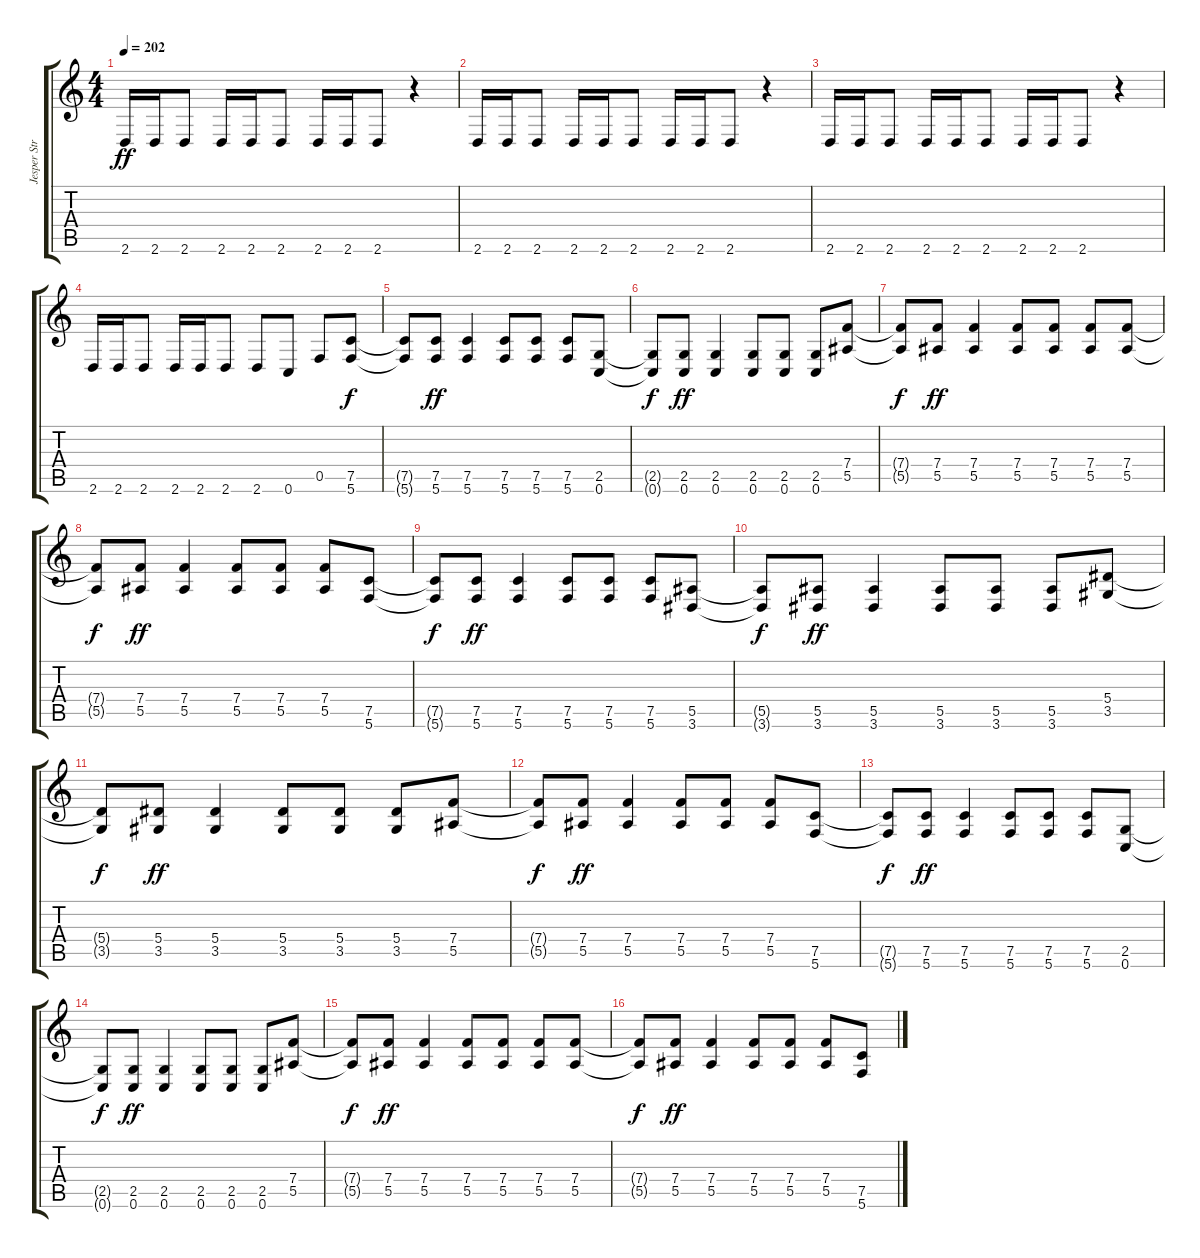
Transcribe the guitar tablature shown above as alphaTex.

\track ("Jesper Stromblad" "Jesper Str") {instrument distortionguitar}
\staff {score tabs}
\tuning (C4 G3 Eb3 Bb2 F2 C2) {hide}
\ts (4 4)
\tempo 202
\clef g2
\ks c
2.6.16{dy ff} 2.6.16 2.6.8 2.6.16 2.6.16 2.6.8 2.6.16 2.6.16 2.6.8 r.4 |
2.6.16 2.6.16 2.6.8 2.6.16 2.6.16 2.6.8 2.6.16 2.6.16 2.6.8 r.4 |
2.6.16 2.6.16 2.6.8 2.6.16 2.6.16 2.6.8 2.6.16 2.6.16 2.6.8 r.4 |
2.6.16 2.6.16 2.6.8 2.6.16 2.6.16 2.6.8 2.6.8 0.6.8 0.5.8 (7.5 5.6).8{dy f} |
(7.5{t} 5.6{t}).8 (7.5 5.6).8{dy ff} (7.5 5.6).4 (7.5 5.6).8 (7.5 5.6).8 (7.5 5.6).8 (2.5 0.6).8 |
(2.5{t} 0.6{t}).8{dy f} (2.5 0.6).8{dy ff} (2.5 0.6).4 (2.5 0.6).8 (2.5 0.6).8 (2.5 0.6).8 (7.4 5.5).8 |
(7.4{t} 5.5{t}).8{dy f} (7.4 5.5).8{dy ff} (7.4 5.5).4 (7.4 5.5).8 (7.4 5.5).8 (7.4 5.5).8 (7.4 5.5).8 |
(7.4{t} 5.5{t}).8{dy f} (7.4 5.5).8{dy ff} (7.4 5.5).4 (7.4 5.5).8 (7.4 5.5).8 (7.4 5.5).8 (7.5 5.6).8 |
(7.5{t} 5.6{t}).8{dy f} (7.5 5.6).8{dy ff} (7.5 5.6).4 (7.5 5.6).8 (7.5 5.6).8 (7.5 5.6).8 (5.5 3.6).8 |
(5.5{t} 3.6{t}).8{dy f} (5.5 3.6).8{dy ff} (5.5 3.6).4 (5.5 3.6).8 (5.5 3.6).8 (5.5 3.6).8 (5.4 3.5).8 |
(5.4{t} 3.5{t}).8{dy f} (5.4 3.5).8{dy ff} (5.4 3.5).4 (5.4 3.5).8 (5.4 3.5).8 (5.4 3.5).8 (7.4 5.5).8 |
(7.4{t} 5.5{t}).8{dy f} (7.4 5.5).8{dy ff} (7.4 5.5).4 (7.4 5.5).8 (7.4 5.5).8 (7.4 5.5).8 (7.5 5.6).8 |
(7.5{t} 5.6{t}).8{dy f} (7.5 5.6).8{dy ff} (7.5 5.6).4 (7.5 5.6).8 (7.5 5.6).8 (7.5 5.6).8 (2.5 0.6).8 |
(2.5{t} 0.6{t}).8{dy f} (2.5 0.6).8{dy ff} (2.5 0.6).4 (2.5 0.6).8 (2.5 0.6).8 (2.5 0.6).8 (7.4 5.5).8 |
(7.4{t} 5.5{t}).8{dy f} (7.4 5.5).8{dy ff} (7.4 5.5).4 (7.4 5.5).8 (7.4 5.5).8 (7.4 5.5).8 (7.4 5.5).8 |
(7.4{t} 5.5{t}).8{dy f} (7.4 5.5).8{dy ff} (7.4 5.5).4 (7.4 5.5).8 (7.4 5.5).8 (7.4 5.5).8 (7.5 5.6).8
